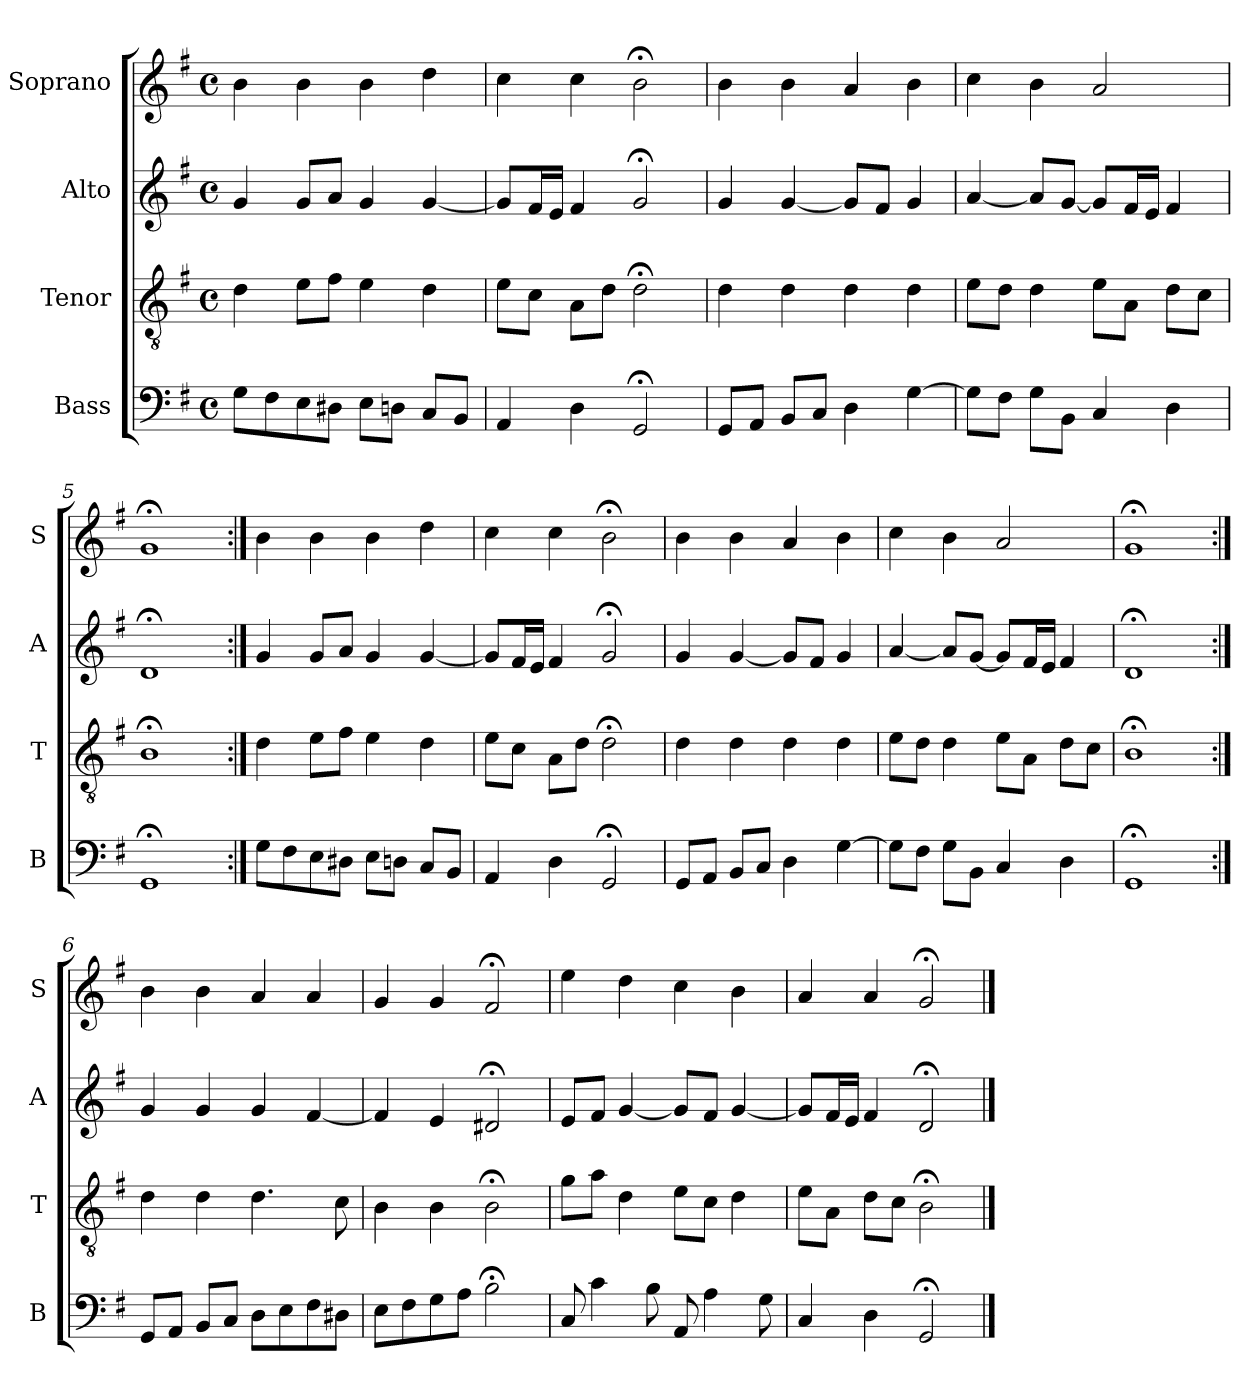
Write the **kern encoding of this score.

**kern	**kern	**kern	**kern
*part4	*part3	*part2	*part1
*staff4	*staff3	*staff2	*staff1
*I"Bass	*I"Tenor	*I"Alto	*I"Soprano
*I'B	*I'T	*I'A	*I'S
*clefF4	*clefGv2	*clefG2	*clefG2
*k[f#]	*k[f#]	*k[f#]	*k[f#]
*G:	*G:	*G:	*G:
*M4/4	*M4/4	*M4/4	*M4/4
*met(c)	*met(c)	*met(c)	*met(c)
*MM100	*MM100	*MM100	*MM100
=1	=1	=1	=1
8GL	4d	4g	4b
8F#	.	.	.
8E	8eL	8gL	4b
8D#XJ	8f#J	8aJ	.
8EL	4e	4g	4b
8DnJ	.	.	.
8CL	4d	[4g	4dd
8BBJ	.	.	.
=2	=2	=2	=2
4AA	8eL	8gL]	4cc
.	8cJ	16f#L	.
.	.	16eJJ	.
4D	8AL	4f#	4cc
.	8dJ	.	.
2GG;<	2d;<	2g;<	2b;<
=3	=3	=3	=3
8GGL	4d	4g	4b
8AAJ	.	.	.
8BBL	4d	[4g	4b
8CJ	.	.	.
4D	4d	8gL]	4a
.	.	8f#J	.
[4G	4d	4g	4b
=4	=4	=4	=4
8GL]	8eL	[4a	4cc
8F#J	8dJ	.	.
8GL	4d	8aL]	4b
8BBJ	.	[8gJ	.
4C	8eL	8gL]	2a
.	8AJ	16f#L	.
.	.	16eJJ	.
4D	8dL	4f#	.
.	8cJ	.	.
=5	=5	=5	=5
1GG;<	1B;<	1d;<	1g;<
=1:|!	=1:|!	=1:|!	=1:|!
8GL	4d	4g	4b
8F#	.	.	.
8E	8eL	8gL	4b
8D#XJ	8f#J	8aJ	.
8EL	4e	4g	4b
8DnJ	.	.	.
8CL	4d	[4g	4dd
8BBJ	.	.	.
=2	=2	=2	=2
4AA	8eL	8gL]	4cc
.	8cJ	16f#L	.
.	.	16eJJ	.
4D	8AL	4f#	4cc
.	8dJ	.	.
2GG;<	2d;<	2g;<	2b;<
=3	=3	=3	=3
8GGL	4d	4g	4b
8AAJ	.	.	.
8BBL	4d	[4g	4b
8CJ	.	.	.
4D	4d	8gL]	4a
.	.	8f#J	.
[4G	4d	4g	4b
=4	=4	=4	=4
8GL]	8eL	[4a	4cc
8F#J	8dJ	.	.
8GL	4d	8aL]	4b
8BBJ	.	[8gJ	.
4C	8eL	8gL]	2a
.	8AJ	16f#L	.
.	.	16eJJ	.
4D	8dL	4f#	.
.	8cJ	.	.
=5	=5	=5	=5
1GG;<	1B;<	1d;<	1g;<
=6:|!	=6:|!	=6:|!	=6:|!
8GGL	4d	4g	4b
8AAJ	.	.	.
8BBL	4d	4g	4b
8CJ	.	.	.
8DL	4.d	4g	4a
8E	.	.	.
8F#	.	[4f#	4a
8D#XJ	8c	.	.
=7	=7	=7	=7
8EL	4B	4f#]	4g
8F#	.	.	.
8G	4B	4e	4g
8AJ	.	.	.
2B;<	2B;<	2d#X;<	2f#;<
=8	=8	=8	=8
8C	8gL	8eL	4ee
4c	8aJ	8f#J	.
.	4d	[4g	4dd
8B	.	.	.
8AA	8eL	8gL]	4cc
4A	8cJ	8f#J	.
.	4d	[4g	4b
8G	.	.	.
=9	=9	=9	=9
4C	8eL	8gL]	4a
.	8AJ	16f#L	.
.	.	16eJJ	.
4D	8dL	4f#	4a
.	8cJ	.	.
2GG;<	2B;<	2d;<	2g;<
==	==	==	==
*-	*-	*-	*-
